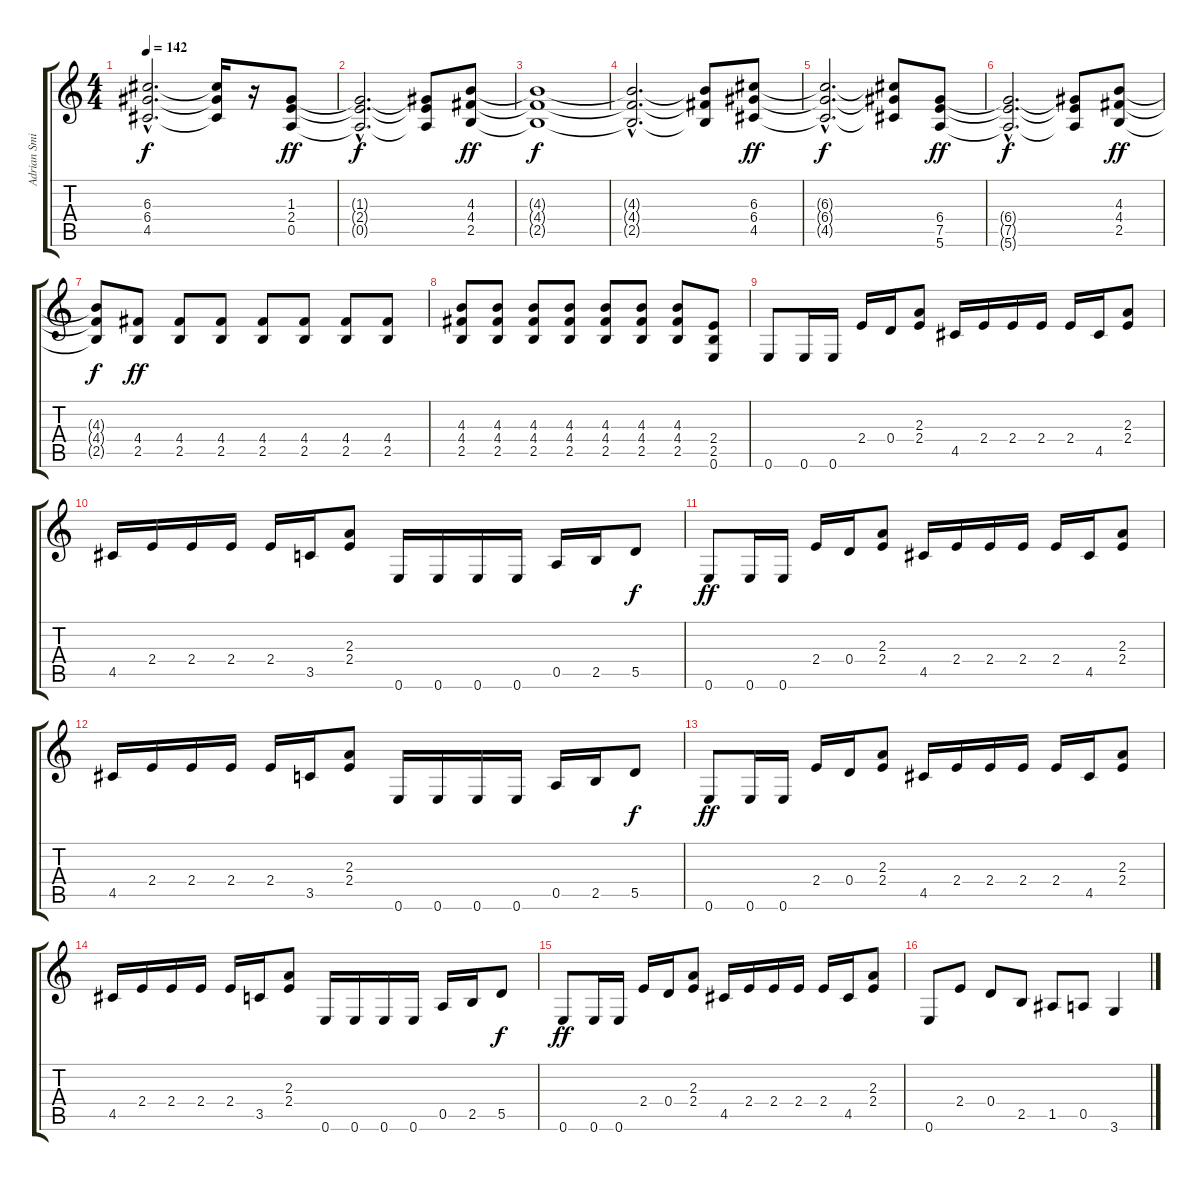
\track ("Adrian Smith" "Adrian Smi") {instrument overdrivenguitar}
\staff {score tabs}
\tuning (E4 B3 G3 D3 A2 E2) {hide}
\ts (4 4)
\tempo 142
\clef g2
\ks c
(6.3{hac t} 6.4{hac t} 4.5{hac t}).2{d dy f} (6.3{t} 6.4{t} 4.5{t}).16 r.16 (1.3 2.4 0.5).8{dy ff} |
(1.3{hac t} 2.4{hac t} 0.5{hac t}).2{d dy f} (1.3{t} 2.4{t} 0.5{t}).8 (4.3 4.4 2.5).8{dy ff} |
(4.3{t} 4.4{t} 2.5{t}).1{dy f} |
(4.3{hac t} 4.4{hac t} 2.5{hac t}).2{d} (4.3{t} 4.4{t} 2.5{t}).8 (6.3 6.4 4.5).8{dy ff} |
(6.3{hac t} 6.4{hac t} 4.5{hac t}).2{d dy f} (6.3{t} 6.4{t} 4.5{t}).8 (6.4 7.5 5.6).8{dy ff} |
(6.4{hac t} 7.5{hac t} 5.6{hac t}).2{d dy f} (6.4{t} 7.5{t} 5.6{t}).8 (4.3 4.4 2.5).8{dy ff} |
(4.3{t} 4.4{t} 2.5{t}).8{dy f} (4.4 2.5).8{dy ff} (4.4 2.5).8 (4.4 2.5).8 (4.4 2.5).8 (4.4 2.5).8 (4.4 2.5).8 (4.4 2.5).8 |
(4.3 4.4 2.5).8 (4.3 4.4 2.5).8 (4.3 4.4 2.5).8 (4.3 4.4 2.5).8 (4.3 4.4 2.5).8 (4.3 4.4 2.5).8 (4.3 4.4 2.5).8 (2.4 2.5 0.6).8 |
0.6.8 0.6.16 0.6.16 2.4.16 0.4.16 (2.3 2.4).8 4.5.16 2.4.16 2.4.16 2.4.16 2.4.16 4.5.16 (2.3 2.4).8 |
4.5.16 2.4.16 2.4.16 2.4.16 2.4.16 3.5.16 (2.3 2.4).8 0.6.16 0.6.16 0.6.16 0.6.16 0.5.16 2.5.16 5.5.8{dy f} |
0.6.8{dy ff} 0.6.16 0.6.16 2.4.16 0.4.16 (2.3 2.4).8 4.5.16 2.4.16 2.4.16 2.4.16 2.4.16 4.5.16 (2.3 2.4).8 |
4.5.16 2.4.16 2.4.16 2.4.16 2.4.16 3.5.16 (2.3 2.4).8 0.6.16 0.6.16 0.6.16 0.6.16 0.5.16 2.5.16 5.5.8{dy f} |
0.6.8{dy ff} 0.6.16 0.6.16 2.4.16 0.4.16 (2.3 2.4).8 4.5.16 2.4.16 2.4.16 2.4.16 2.4.16 4.5.16 (2.3 2.4).8 |
4.5.16 2.4.16 2.4.16 2.4.16 2.4.16 3.5.16 (2.3 2.4).8 0.6.16 0.6.16 0.6.16 0.6.16 0.5.16 2.5.16 5.5.8{dy f} |
0.6.8{dy ff} 0.6.16 0.6.16 2.4.16 0.4.16 (2.3 2.4).8 4.5.16 2.4.16 2.4.16 2.4.16 2.4.16 4.5.16 (2.3 2.4).8 |
0.6.8 2.4.8 0.4.8 2.5.8 1.5.8 0.5.8 3.6.4
